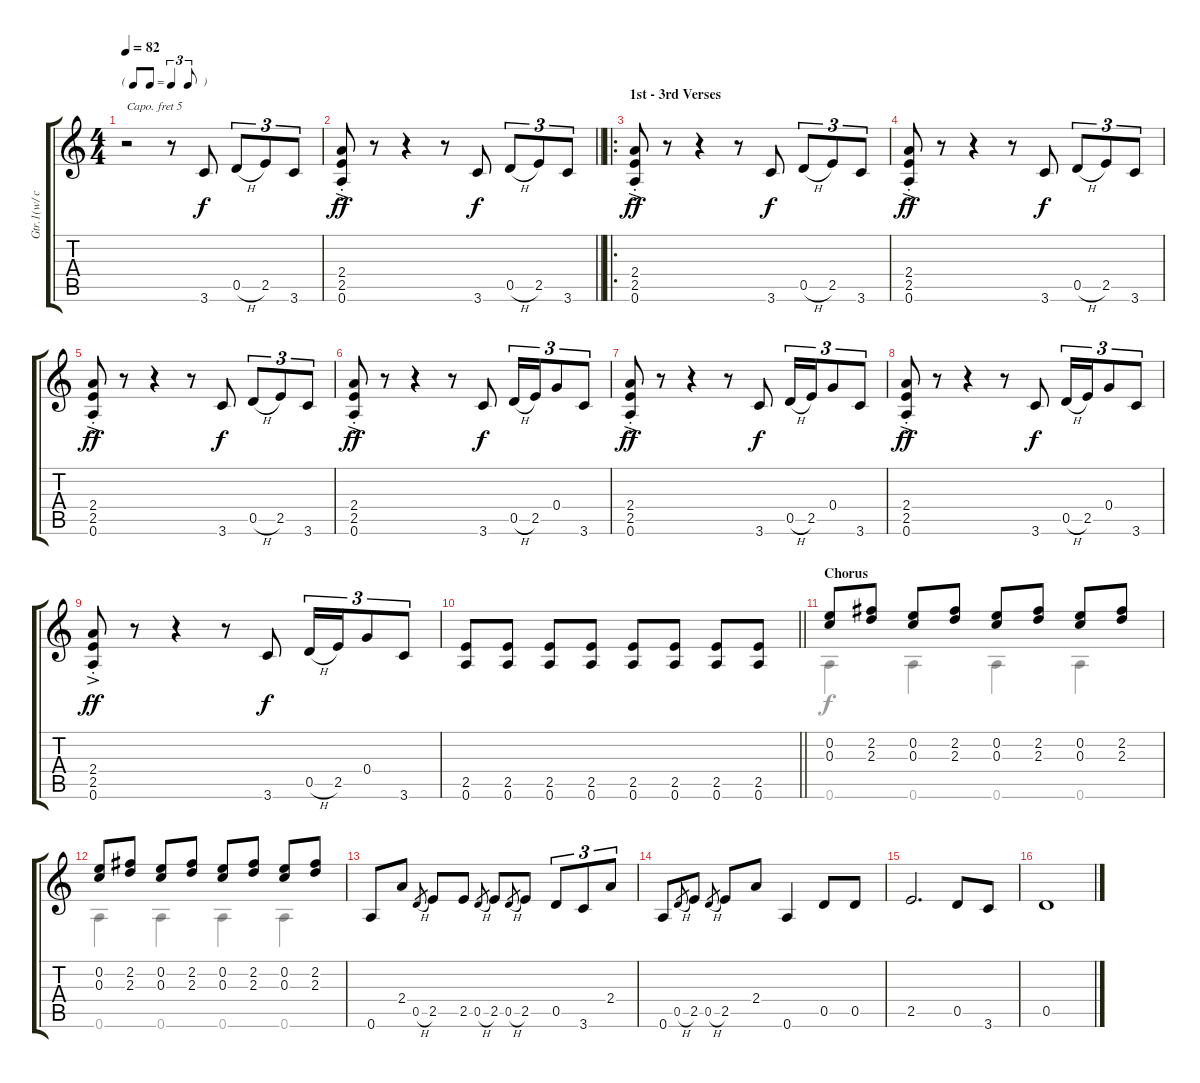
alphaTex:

\track ("Gtr.1(w/ capo 5th fret)" "Gtr.1(w/ c") {instrument electricguitarclean}
\staff {score tabs}
\capo 5
\tuning (E4 B3 G3 D3 A2 E2) {hide}
\voice
\ts (4 4)
\tf triplet8th
\tempo 82
\clef g2
\ks c
r.2{dy f instrument electricguitarclean} r.8 3.6.8 0.5{h}.8{tu (3 2)} 2.5.8{tu (3 2)} 3.6.8{tu (3 2)} |
\barLineRight lightlight
(2.4{ac st} 2.5{ac st} 0.6{ac st}).8{dy ff} r.8 r.4 r.8 3.6.8{dy f} 0.5{h}.8{tu (3 2)} 2.5.8{tu (3 2)} 3.6.8{tu (3 2)} |
\ro
\section ("" "1st - 3rd Verses")
(2.4{ac st} 2.5{ac st} 0.6{ac st}).8{dy ff} r.8 r.4 r.8 3.6.8{dy f} 0.5{h}.8{tu (3 2)} 2.5.8{tu (3 2)} 3.6.8{tu (3 2)} |
(2.4{ac st} 2.5{ac st} 0.6{ac st}).8{dy ff} r.8 r.4 r.8 3.6.8{dy f} 0.5{h}.8{tu (3 2)} 2.5.8{tu (3 2)} 3.6.8{tu (3 2)} |
(2.4{ac st} 2.5{ac st} 0.6{ac st}).8{dy ff} r.8 r.4 r.8 3.6.8{dy f} 0.5{h}.8{tu (3 2)} 2.5.8{tu (3 2)} 3.6.8{tu (3 2)} |
(2.4{ac st} 2.5{ac st} 0.6{ac st}).8{dy ff} r.8 r.4 r.8 3.6.8{dy f} 0.5{h}.16{tu (3 2)} 2.5.16{tu (3 2)} 0.4.8{tu (3 2)} 3.6.8{tu (3 2)} |
(2.4{ac st} 2.5{ac st} 0.6{ac st}).8{dy ff} r.8 r.4 r.8 3.6.8{dy f} 0.5{h}.16{tu (3 2)} 2.5.16{tu (3 2)} 0.4.8{tu (3 2)} 3.6.8{tu (3 2)} |
(2.4{ac st} 2.5{ac st} 0.6{ac st}).8{dy ff} r.8 r.4 r.8 3.6.8{dy f} 0.5{h}.16{tu (3 2)} 2.5.16{tu (3 2)} 0.4.8{tu (3 2)} 3.6.8{tu (3 2)} |
(2.4{ac st} 2.5{ac st} 0.6{ac st}).8{dy ff} r.8 r.4 r.8 3.6.8{dy f} 0.5{h}.16{tu (3 2)} 2.5.16{tu (3 2)} 0.4.8{tu (3 2)} 3.6.8{tu (3 2)} |
\barLineRight lightlight
(2.5 0.6).8 (2.5 0.6).8 (2.5 0.6).8 (2.5 0.6).8 (2.5 0.6).8 (2.5 0.6).8 (2.5 0.6).8 (2.5 0.6).8 |
\section ("" "Chorus")
(0.2 0.3).8 (2.2 2.3).8 (0.2 0.3).8 (2.2 2.3).8 (0.2 0.3).8 (2.2 2.3).8 (0.2 0.3).8 (2.2 2.3).8 |
(0.2 0.3).8 (2.2 2.3).8 (0.2 0.3).8 (2.2 2.3).8 (0.2 0.3).8 (2.2 2.3).8 (0.2 0.3).8 (2.2 2.3).8 |
0.6.8 2.4.8 0.5{h}.8{gr} 2.5.8 2.5.8 0.5{h}.8{gr} 2.5.8 0.5{h}.8{gr} 2.5.8 0.5.8{tu (3 2)} 3.6.8{tu (3 2)} 2.4.8{tu (3 2)} |
0.6.8 0.5{h}.8{gr} 2.5.8 0.5{h}.8{gr} 2.5.8 2.4.8 0.6.4 0.5.8 0.5.8 |
2.5.2{d} 0.5.8 3.6.8 |
0.5.1
\voice
\clef g2
\ottava regular
\simile none
\ks c
|
\barLineRight lightlight
|
|
|
|
|
|
|
|
\barLineRight lightlight
|
0.6.4 0.6.4 0.6.4 0.6.4 |
0.6.4 0.6.4 0.6.4 0.6.4 |
|
|
|
